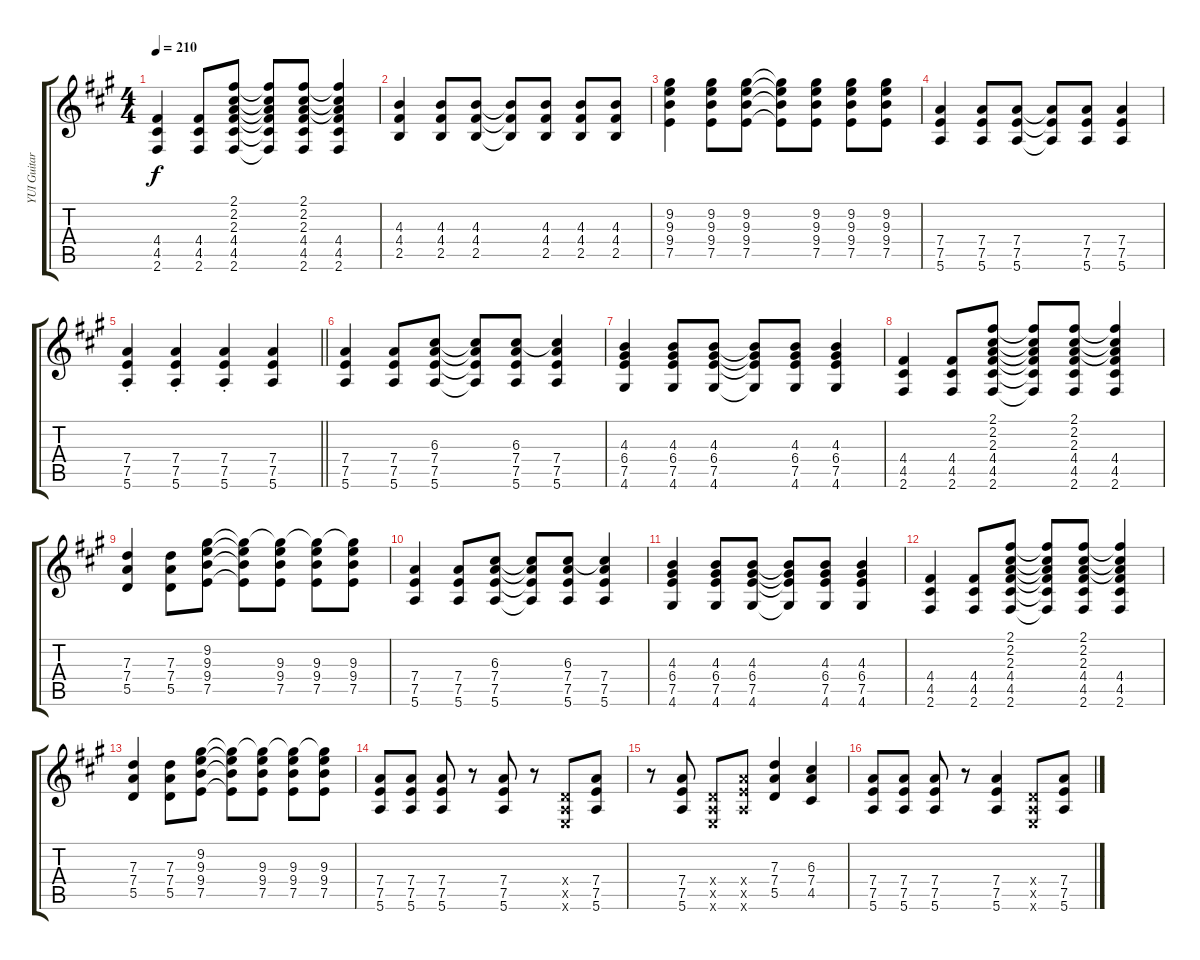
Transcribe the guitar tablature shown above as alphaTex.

\track ("YUI Guitar" "YUI Guitar") {instrument overdrivenguitar}
\staff {score tabs}
\tuning (E4 B3 G3 D3 A2 E2) {hide}
\ts (4 4)
\tempo 210
\clef g2
\ks a
(4.4 4.5 2.6).4{dy f} (4.4 4.5 2.6).8 (2.1 2.2 2.3 4.4 4.5 2.6).8 (2.1{t} 2.2{t} 2.3{t} 4.4{t} 4.5{t} 2.6{t}).8 (2.1 2.2 2.3 4.4 4.5 2.6).8 (2.1{t} 2.2{t} 2.3{t} 4.4 4.5 2.6).4 |
(4.3 4.4 2.5).4 (4.3 4.4 2.5).8 (4.3 4.4 2.5).8 (4.3{t} 4.4{t} 2.5{t}).8 (4.3 4.4 2.5).8 (4.3 4.4 2.5).8 (4.3 4.4 2.5).8 |
(9.2 9.3 9.4 7.5).4 (9.2 9.3 9.4 7.5).8 (9.2 9.3 9.4 7.5).8 (9.2{t} 9.3{t} 9.4{t} 7.5{t}).8 (9.2 9.3 9.4 7.5).8 (9.2 9.3 9.4 7.5).8 (9.2 9.3 9.4 7.5).8 |
(7.4 7.5 5.6).4 (7.4 7.5 5.6).8 (7.4 7.5 5.6).8 (7.4{t} 7.5{t} 5.6{t}).8 (7.4 7.5 5.6).8 (7.4 7.5 5.6).4 |
\barLineRight lightlight
(7.4{st} 7.5{st} 5.6{st}).4 (7.4{st} 7.5{st} 5.6{st}).4 (7.4{st} 7.5{st} 5.6{st}).4 (7.4 7.5 5.6).4 |
(7.4 7.5 5.6).4 (7.4 7.5 5.6).8 (6.3 7.4 7.5 5.6).8 (6.3{t} 7.4{t} 7.5{t} 5.6{t}).8 (6.3 7.4 7.5 5.6).8 (6.3{t} 7.4 7.5 5.6).4 |
(4.3 6.4 7.5 4.6).4 (4.3 6.4 7.5 4.6).8 (4.3 6.4 7.5 4.6).8 (4.3{t} 6.4{t} 7.5{t} 4.6{t}).8 (4.3 6.4 7.5 4.6).8 (4.3 6.4 7.5 4.6).4 |
(4.4 4.5 2.6).4 (4.4 4.5 2.6).8 (2.1 2.2 2.3 4.4 4.5 2.6).8 (2.1{t} 2.2{t} 2.3{t} 4.4{t} 4.5{t} 2.6{t}).8 (2.1 2.2 2.3 4.4 4.5 2.6).8 (2.1{t} 2.2{t} 2.3{t} 4.4 4.5 2.6).4 |
(7.3 7.4 5.5).4 (7.3 7.4 5.5).8 (9.2 9.3 9.4 7.5).8 (9.2{t} 9.3{t} 9.4{t} 7.5{t}).8 (9.2{t} 9.3 9.4 7.5).8 (9.2{t} 9.3 9.4 7.5).8 (9.2{t} 9.3 9.4 7.5).8 |
(7.4 7.5 5.6).4 (7.4 7.5 5.6).8 (6.3 7.4 7.5 5.6).8 (6.3{t} 7.4{t} 7.5{t} 5.6{t}).8 (6.3 7.4 7.5 5.6).8 (6.3{t} 7.4 7.5 5.6).4 |
(4.3 6.4 7.5 4.6).4 (4.3 6.4 7.5 4.6).8 (4.3 6.4 7.5 4.6).8 (4.3{t} 6.4{t} 7.5{t} 4.6{t}).8 (4.3 6.4 7.5 4.6).8 (4.3 6.4 7.5 4.6).4 |
(4.4 4.5 2.6).4 (4.4 4.5 2.6).8 (2.1 2.2 2.3 4.4 4.5 2.6).8 (2.1{t} 2.2{t} 2.3{t} 4.4{t} 4.5{t} 2.6{t}).8 (2.1 2.2 2.3 4.4 4.5 2.6).8 (2.1{t} 2.2{t} 2.3{t} 4.4 4.5 2.6).4 |
(7.3 7.4 5.5).4 (7.3 7.4 5.5).8 (9.2 9.3 9.4 7.5).8 (9.2{t} 9.3{t} 9.4{t} 7.5{t}).8 (9.2{t} 9.3 9.4 7.5).8 (9.2{t} 9.3 9.4 7.5).8 (9.2{t} 9.3 9.4 7.5).8 |
(7.4 7.5 5.6).8 (7.4 7.5 5.6).8 (7.4 7.5 5.6).8 r.8 (7.4 7.5 5.6).8 r.8 (0.4{x} 0.5{x} 0.6{x}).8 (7.4 7.5 5.6).8 |
r.8 (7.4 7.5 5.6).8 (0.4{x} 0.5{x} 0.6{x}).8 (7.4{x} 7.5{x} 5.6{x}).8 (7.3 7.4 5.5).4 (6.3 7.4 4.5).4 |
(7.4 7.5 5.6).8 (7.4 7.5 5.6).8 (7.4 7.5 5.6).8 r.8 (7.4 7.5 5.6).4 (0.4{x} 0.5{x} 0.6{x}).8 (7.4 7.5 5.6).8
